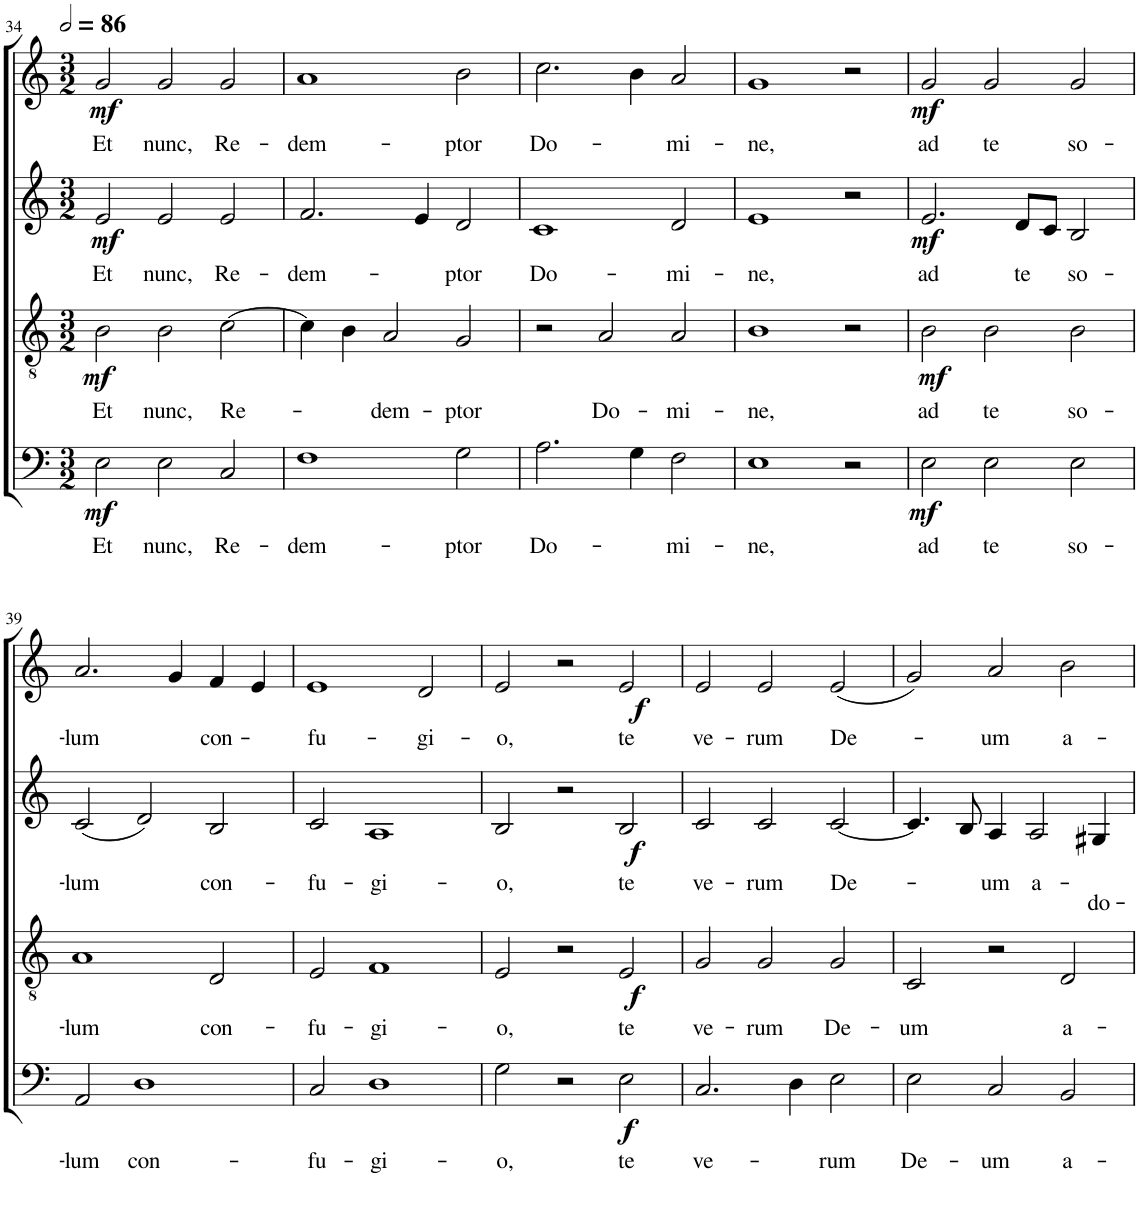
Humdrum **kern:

**kern	**text	**dynam	**kern	**text	**dynam	**kern	**text	**dynam	**kern	**text	**dynam
*part4	*part4	*part4	*part3	*part3	*part3	*part2	*part2	*part2	*part1	*part1	*part1
*staff4	*staff4	*staff4	*staff3	*staff3	*staff3	*staff2	*staff2	*staff2	*staff1	*staff1	*staff1
*I"Bassi	*	*	*I"Tenori	*	*	*I"Contralti	*	*	*I"Soprani	*	*
!!LO:PB:g=z
*clefF4	*	*	*clefGv2	*	*	*clefG2	*	*	*clefG2	*	*
*	*	*	*	*	*	*	*	*	*Trd1c2	*	*
*k[]	*	*	*k[]	*	*	*k[]	*	*	*k[]	*	*
*M3/2	*	*	*M3/2	*	*	*M3/2	*	*	*M3/2	*	*
*MM172	*	*	*MM172	*	*	*MM172	*	*	*MM172	*	*
=34	=34	=34	=34	=34	=34	=34	=34	=34	=34	=34	=34
!	!LO:LY:b	!LO:DY:b	!	!LO:LY:b	!LO:DY:b	!	!LO:LY:b	!LO:DY:b	!	!LO:LY:b	!LO:DY:b
2E\	Et	mf	2B\	Et	mf	2e/	Et	mf	2g/	Et	mf
!	!LO:LY:b	!	!	!LO:LY:b	!	!	!LO:LY:b	!	!	!LO:LY:b	!
2E\	nunc,	.	2B\	nunc,	.	2e/	nunc,	.	2g/	nunc,	.
!	!LO:LY:b	!	!	!LO:LY:b	!	!	!LO:LY:b	!	!	!LO:LY:b	!
2C/	Re-	.	[2c\	Re-	.	2e/	Re-	.	2g/	Re-	.
=35	=35	=35	=35	=35	=35	=35	=35	=35	=35	=35	=35
!	!LO:LY:b	!	!	!	!	!	!LO:LY:b	!	!	!LO:LY:b	!
1F	-dem-	.	4c\]	.	.	2.f/	-dem-	.	1a	-dem-	.
.	.	.	4B\	.	.	.	.	.	.	.	.
!	!	!	!	!LO:LY:b	!	!	!	!	!	!	!
.	.	.	2A/	dem-	.	.	.	.	.	.	.
.	.	.	.	.	.	4e/	.	.	.	.	.
!	!LO:LY:b	!	!	!LO:LY:b	!	!	!LO:LY:b	!	!	!LO:LY:b	!
2G\	-ptor	.	2G/	-ptor	.	2d/	ptor	.	2b\	-ptor	.
=36	=36	=36	=36	=36	=36	=36	=36	=36	=36	=36	=36
!	!LO:LY:b	!	!	!	!	!	!LO:LY:b	!	!	!LO:LY:b	!
2.A\	Do-	.	2r	.	.	1c	Do-	.	2.cc\	Do-	.
!	!	!	!	!LO:LY:b	!	!	!	!	!	!	!
.	.	.	2A/	Do-	.	.	.	.	.	.	.
4G\	.	.	.	.	.	.	.	.	4b\	.	.
!	!LO:LY:b	!	!	!LO:LY:b	!	!	!LO:LY:b	!	!	!LO:LY:b	!
2F\	mi-	.	2A/	-mi-	.	2d/	-mi-	.	2a/	mi-	.
=37	=37	=37	=37	=37	=37	=37	=37	=37	=37	=37	=37
!	!LO:LY:b	!	!	!LO:LY:b	!	!	!LO:LY:b	!	!	!LO:LY:b	!
1E	-ne,	.	1B	-ne,	.	1e	-ne,	.	1g	-ne,	.
2r	.	.	2r	.	.	2r	.	.	2r	.	.
=38	=38	=38	=38	=38	=38	=38	=38	=38	=38	=38	=38
!	!LO:LY:b	!LO:DY:b	!	!LO:LY:b	!LO:DY:b	!	!LO:LY:b	!LO:DY:b	!	!LO:LY:b	!LO:DY:b
2E\	ad	mf	2B\	ad	mf	2.e/	ad	mf	2g/	ad	mf
!	!LO:LY:b	!	!	!LO:LY:b	!	!	!	!	!	!LO:LY:b	!
2E\	te	.	2B\	te	.	.	.	.	2g/	te	.
!	!	!	!	!	!	!	!LO:LY:b	!	!	!	!
.	.	.	.	.	.	8d/L	te	.	.	.	.
.	.	.	.	.	.	8c/J	.	.	.	.	.
!	!LO:LY:b	!	!	!LO:LY:b	!	!	!LO:LY:b	!	!	!LO:LY:b	!
2E\	so-	.	2B\	so-	.	2B/	so-	.	2g/	so-	.
!!LO:LB:g=z
=39	=39	=39	=39	=39	=39	=39	=39	=39	=39	=39	=39
!	!LO:LY:b	!	!	!LO:LY:b	!	!	!LO:LY:b	!	!	!LO:LY:b	!
2AA/	-lum	.	1A	-lum	.	(2c/	-lum	.	2.a/	-lum	.
!	!LO:LY:b	!	!	!	!	!	!	!	!	!	!
1D	con-	.	.	.	.	2d/)	.	.	.	.	.
.	.	.	.	.	.	.	.	.	4g/	.	.
!	!	!	!	!LO:LY:b	!	!	!LO:LY:b	!	!	!LO:LY:b	!
.	.	.	2D/	con-	.	2B/	con-	.	4f/	con-	.
.	.	.	.	.	.	.	.	.	4e/	.	.
=40	=40	=40	=40	=40	=40	=40	=40	=40	=40	=40	=40
!	!LO:LY:b	!	!	!LO:LY:b	!	!	!LO:LY:b	!	!	!LO:LY:b	!
2C/	-fu-	.	2E/	-fu-	.	2c/	-fu-	.	1e	fu-	.
!	!LO:LY:b	!	!	!LO:LY:b	!	!	!LO:LY:b	!	!	!	!
1D	-gi-	.	1F	-gi-	.	1A	-gi-	.	.	.	.
!	!	!	!	!	!	!	!	!	!	!LO:LY:b	!
.	.	.	.	.	.	.	.	.	2d/	-gi-	.
=41	=41	=41	=41	=41	=41	=41	=41	=41	=41	=41	=41
!	!LO:LY:b	!	!	!LO:LY:b	!	!	!LO:LY:b	!	!	!LO:LY:b	!
2G\	-o,	.	2E/	-o,	.	2B/	-o,	.	2e/	-o,	.
2r	.	.	2r	.	.	2r	.	.	2r	.	.
!	!LO:LY:b	!LO:DY:b	!	!LO:LY:b	!LO:DY:b	!	!LO:LY:b	!LO:DY:b	!	!LO:LY:b	!LO:DY:b
2E\	te	f	2E/	te	f	2B/	te	f	2e/	te	f
=42	=42	=42	=42	=42	=42	=42	=42	=42	=42	=42	=42
!	!LO:LY:b	!	!	!LO:LY:b	!	!	!LO:LY:b	!	!	!LO:LY:b	!
2.C/	ve-	.	2G/	ve-	.	2c/	ve-	.	2e/	ve-	.
!	!	!	!	!LO:LY:b	!	!	!LO:LY:b	!	!	!LO:LY:b	!
.	.	.	2G/	-rum	.	2c/	-rum	.	2e/	-rum	.
4D\	.	.	.	.	.	.	.	.	.	.	.
!	!LO:LY:b	!	!	!LO:LY:b	!	!	!LO:LY:b	!	!	!LO:LY:b	!
2E\	rum	.	2G/	De-	.	[2c/	De-	.	(2e/	De-	.
=43	=43	=43	=43	=43	=43	=43	=43	=43	=43	=43	=43
!	!LO:LY:b	!	!	!LO:LY:b	!	!	!	!	!	!	!
2E\	De-	.	2C/	-um	.	4.c/]	.	.	2g/)	.	.
.	.	.	.	.	.	8B/	.	.	.	.	.
!	!LO:LY:b	!	!	!	!	!	!LO:LY:b	!	!	!LO:LY:b	!
2C/	-um	.	2r	.	.	4A/	um	.	2a/	-um	.
!	!	!	!	!	!	!	!LO:LY:b	!	!	!	!
.	.	.	.	.	.	2A/	a-	.	.	.	.
!	!LO:LY:b	!	!	!LO:LY:b	!	!	!	!	!	!LO:LY:b	!
2BB/	a-	.	2D/	a-	.	.	.	.	2b\	a-	.
!	!	!	!	!	!	!	!LO:LY:b	!	!	!	!
.	.	.	.	.	.	4G#X/	-do-	.	.	.	.
=	=	=	=	=	=	=	=	=	=	=	=
*-	*-	*-	*-	*-	*-	*-	*-	*-	*-	*-	*-
